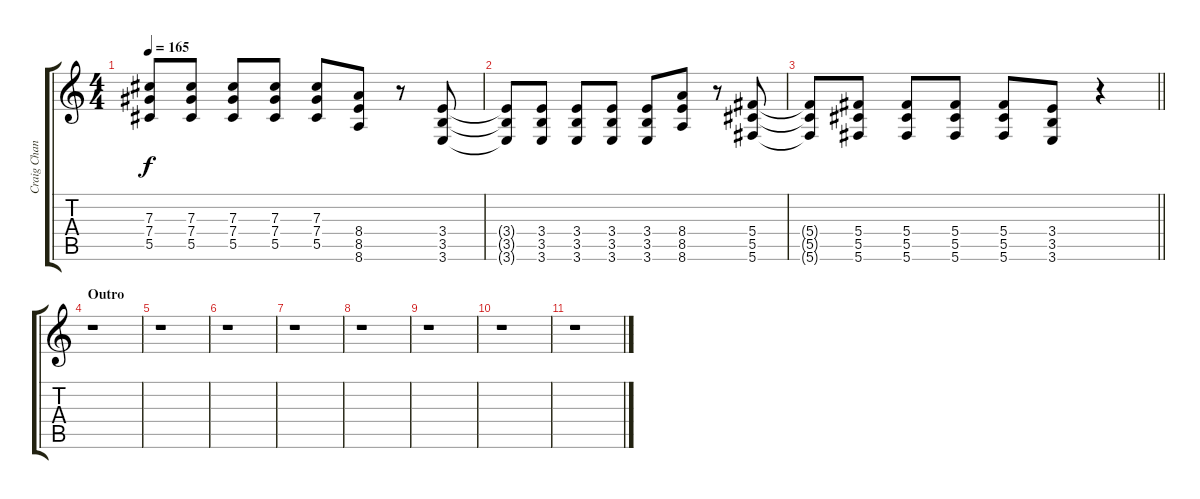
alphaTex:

\track ("Craig Chaney" "Craig Chan") {instrument distortionguitar}
\staff {score tabs}
\tuning (Eb4 Bb3 Gb3 Db3 Ab2 Db2) {hide}
\ts (4 4)
\tempo 165
\clef g2
\ks c
(7.3 7.4 5.5).8{dy f} (7.3 7.4 5.5).8 (7.3 7.4 5.5).8 (7.3 7.4 5.5).8 (7.3 7.4 5.5).8 (8.4 8.5 8.6).8 r.8 (3.4 3.5 3.6).8 |
(3.4{t} 3.5{t} 3.6{t}).8 (3.4 3.5 3.6).8 (3.4 3.5 3.6).8 (3.4 3.5 3.6).8 (3.4 3.5 3.6).8 (8.4 8.5 8.6).8 r.8 (5.4 5.5 5.6).8 |
\barLineRight lightlight
(5.4{t} 5.5{t} 5.6{t}).8 (5.4 5.5 5.6).8 (5.4 5.5 5.6).8 (5.4 5.5 5.6).8 (5.4 5.5 5.6).8 (3.4 3.5 3.6).8 r.4 |
\section ("" "Outro")
r.1 |
r.1 |
r.1 |
r.1 |
r.1 |
r.1 |
r.1 |
r.1
